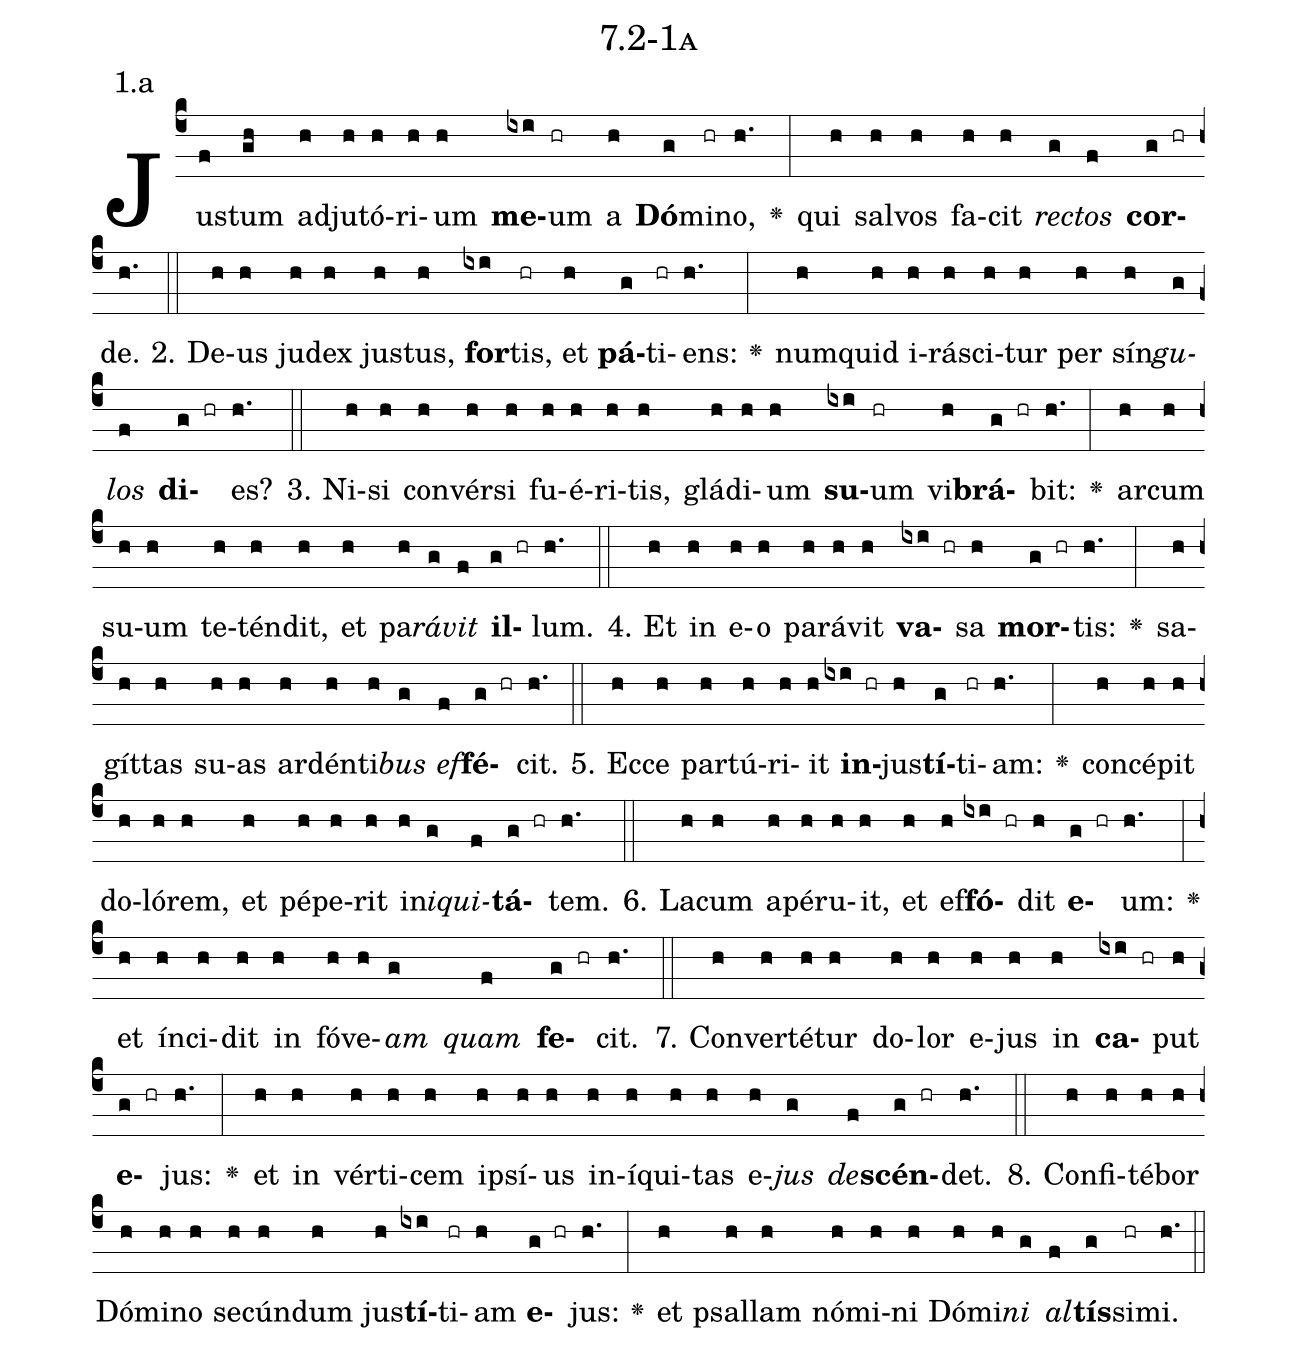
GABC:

name: 7.2-1a;
annotation: 1.a;
%%
(c4)Jus(f)tum(gh) ad(h)ju(h)tó(h)ri(h)um(h) <b>me</b>(ixi)um(hr) a(h) <b>Dó</b>(g)mi(hr)no,(h.) <v>\greheightstar</v>(:) qui(h) sal(h)vos(h) fa(h)cit(h) <i>rec</i>(g)<i>tos</i>(f) <b>cor</b>(g hr)de.(h.) (::)
2. De(h)us(h) ju(h)dex(h) jus(h)tus,(h) <b>for</b>(ixi)tis,(hr) et(h) <b>pá</b>(g)ti(hr)ens:(h.) <v>\greheightstar</v>(:) num(h)quid(h) i(h)rá(h)sci(h)tur(h) per(h) sín(h)<i>gu</i>(g)<i>los</i>(f) <b>di</b>(g hr)es?(h.) (::)
3. Ni(h)si(h) con(h)vér(h)si(h) fu(h)é(h)ri(h)tis,(h) glá(h)di(h)um(h) <b>su</b>(ixi)um(hr) vi(h)<b>brá</b>(g hr)bit:(h.) <v>\greheightstar</v>(:) ar(h)cum(h) su(h)um(h) te(h)tén(h)dit,(h) et(h) pa(h)<i>rá</i>(g)<i>vit</i>(f) <b>il</b>(g hr)lum.(h.) (::)
4. Et(h) in(h) e(h)o(h) pa(h)rá(h)vit(h) <b>va</b>(ixi hr)sa(h) <b>mor</b>(g hr)tis:(h.) <v>\greheightstar</v>(:) sa(h)gít(h)tas(h) su(h)as(h) ar(h)dén(h)ti(h)<i>bus</i>(g) <i>ef</i>(f)<b>fé</b>(g hr)cit.(h.) (::)
5. Ec(h)ce(h) par(h)tú(h)ri(h)it(h) <b>in</b>(ixi hr)jus(h)<b>tí</b>(g)ti(hr)am:(h.) <v>\greheightstar</v>(:) con(h)cé(h)pit(h) do(h)ló(h)rem,(h) et(h) pé(h)pe(h)rit(h) in(h)<i>i</i>(g)<i>qui</i>(f)<b>tá</b>(g hr)tem.(h.) (::)
6. La(h)cum(h) a(h)pé(h)ru(h)it,(h) et(h) ef(h)<b>fó</b>(ixi hr)dit(h) <b>e</b>(g hr)um:(h.) <v>\greheightstar</v>(:) et(h) ín(h)ci(h)dit(h) in(h) fó(h)ve(h)<i>am</i>(g) <i>quam</i>(f) <b>fe</b>(g hr)cit.(h.) (::)
7. Con(h)ver(h)té(h)tur(h) do(h)lor(h) e(h)jus(h) in(h) <b>ca</b>(ixi hr)put(h) <b>e</b>(g hr)jus:(h.) <v>\greheightstar</v>(:) et(h) in(h) vér(h)ti(h)cem(h) ip(h)sí(h)us(h) in(h)í(h)qui(h)tas(h) e(h)<i>jus</i>(g) <i>de</i>(f)<b>scén</b>(g hr)det.(h.) (::)
8. Con(h)fi(h)té(h)bor(h) Dó(h)mi(h)no(h) se(h)cún(h)dum(h) jus(h)<b>tí</b>(ixi)ti(hr)am(h) <b>e</b>(g hr)jus:(h.) <v>\greheightstar</v>(:) et(h) psal(h)lam(h) nó(h)mi(h)ni(h) Dó(h)mi(h)<i>ni</i>(g) <i>al</i>(f)<b>tís</b>(g)si(hr)mi.(h.) (::)
